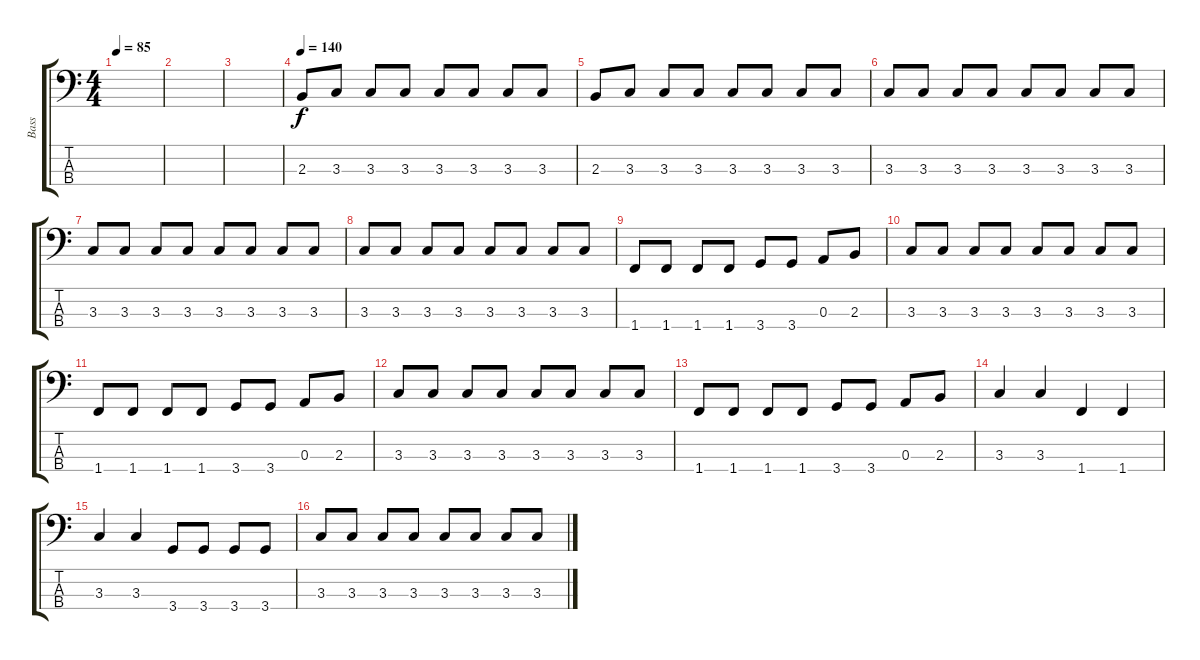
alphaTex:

\track ("Bass" "Bass") {instrument electricbassfinger}
\staff {score tabs}
\tuning (G2 D2 A1 E1) {hide}
\ts (4 4)
\tempo 85
\clef f4
\ks c
|
|
|
\tempo 140
2.3.8 3.3.8 3.3.8 3.3.8 3.3.8 3.3.8 3.3.8 3.3.8 |
2.3.8 3.3.8 3.3.8 3.3.8 3.3.8 3.3.8 3.3.8 3.3.8 |
3.3.8 3.3.8 3.3.8 3.3.8 3.3.8 3.3.8 3.3.8 3.3.8 |
3.3.8 3.3.8 3.3.8 3.3.8 3.3.8 3.3.8 3.3.8 3.3.8 |
3.3.8 3.3.8 3.3.8 3.3.8 3.3.8 3.3.8 3.3.8 3.3.8 |
1.4.8 1.4.8 1.4.8 1.4.8 3.4.8 3.4.8 0.3.8 2.3.8 |
3.3.8 3.3.8 3.3.8 3.3.8 3.3.8 3.3.8 3.3.8 3.3.8 |
1.4.8 1.4.8 1.4.8 1.4.8 3.4.8 3.4.8 0.3.8 2.3.8 |
3.3.8 3.3.8 3.3.8 3.3.8 3.3.8 3.3.8 3.3.8 3.3.8 |
1.4.8 1.4.8 1.4.8 1.4.8 3.4.8 3.4.8 0.3.8 2.3.8 |
3.3.4 3.3.4 1.4.4 1.4.4 |
3.3.4 3.3.4 3.4.8 3.4.8 3.4.8 3.4.8 |
3.3.8 3.3.8 3.3.8 3.3.8 3.3.8 3.3.8 3.3.8 3.3.8
